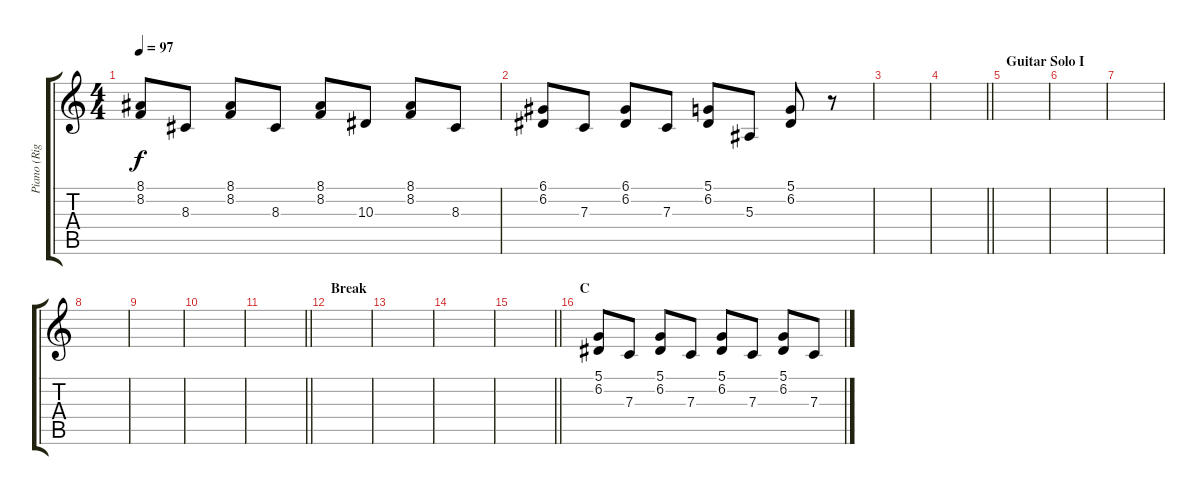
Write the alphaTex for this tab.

\track ("Piano (Right Hand)" "Piano (Rig") {instrument acousticgrandpiano}
\staff {score tabs}
\tuning (D4 A3 F3 C3 G2 D2) {hide}
\ts (4 4)
\tempo 97
\clef g2
\ks c
(8.1 8.2).8{dy f} 8.3.8 (8.1 8.2).8 8.3.8 (8.1 8.2).8 10.3.8 (8.1 8.2).8 8.3.8 |
(6.1 6.2).8 7.3.8 (6.1 6.2).8 7.3.8 (5.1 6.2).8 5.3.8 (5.1 6.2).8 r.8 |
|
\barLineRight lightlight
|
\section ("" "Guitar Solo I")
|
|
|
|
|
|
\barLineRight lightlight
|
\section ("" "Break")
|
|
|
\barLineRight lightlight
|
\section ("" "C")
(5.1 6.2).8 7.3.8 (5.1 6.2).8 7.3.8 (5.1 6.2).8 7.3.8 (5.1 6.2).8 7.3.8
